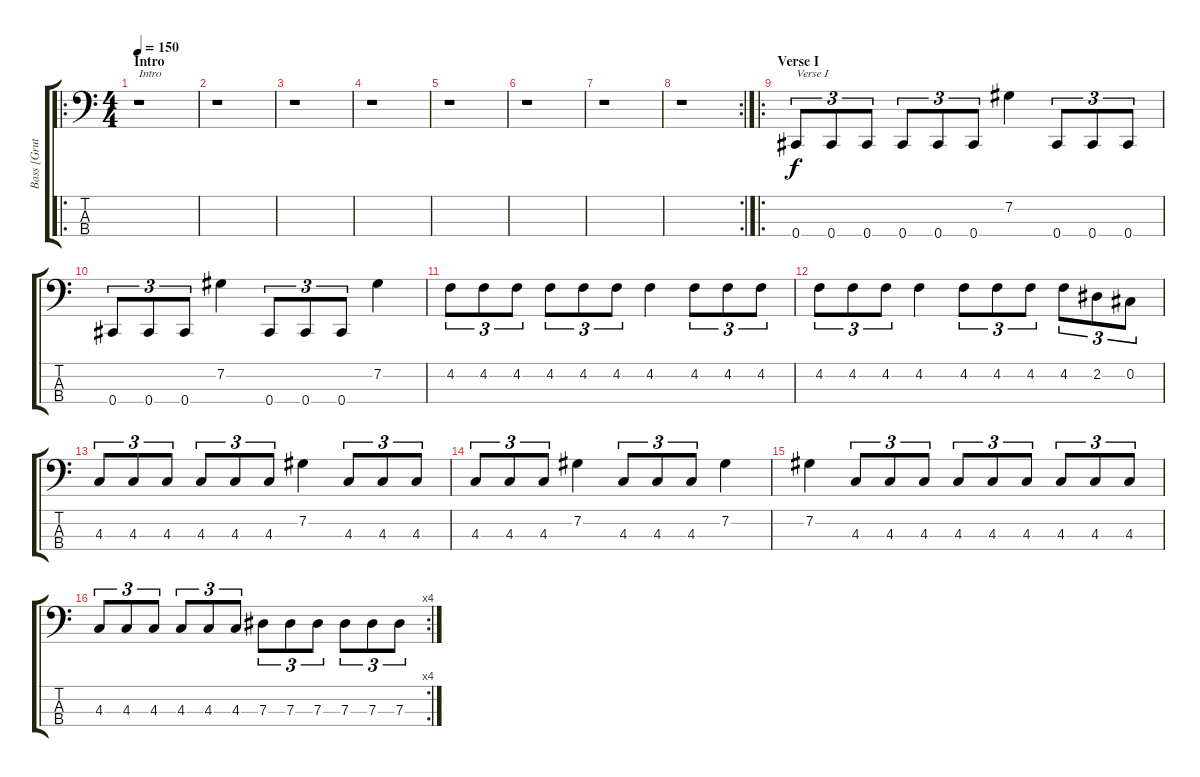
\track ("Bass [Grutle Kjellsson]" "Bass [Grut") {instrument electricbasspick}
\staff {score tabs}
\tuning (Gb2 Db2 Ab1 Db1) {hide}
\ro
\ts (4 4)
\section ("" "Intro")
\tempo 150
\clef f4
\ks c
r.1{txt "Intro" dy f instrument electricbasspick} |
r.1 |
r.1 |
r.1 |
r.1 |
r.1 |
r.1 |
\rc 2
r.1 |
\ro
\section ("" "Verse I")
0.4.8{tu (3 2) txt "Verse I"} 0.4.8{tu (3 2)} 0.4.8{tu (3 2)} 0.4.8{tu (3 2)} 0.4.8{tu (3 2)} 0.4.8{tu (3 2)} 7.2.4 0.4.8{tu (3 2)} 0.4.8{tu (3 2)} 0.4.8{tu (3 2)} |
0.4.8{tu (3 2)} 0.4.8{tu (3 2)} 0.4.8{tu (3 2)} 7.2.4 0.4.8{tu (3 2)} 0.4.8{tu (3 2)} 0.4.8{tu (3 2)} 7.2.4 |
4.2.8{tu (3 2)} 4.2.8{tu (3 2)} 4.2.8{tu (3 2)} 4.2.8{tu (3 2)} 4.2.8{tu (3 2)} 4.2.8{tu (3 2)} 4.2.4 4.2.8{tu (3 2)} 4.2.8{tu (3 2)} 4.2.8{tu (3 2)} |
4.2.8{tu (3 2)} 4.2.8{tu (3 2)} 4.2.8{tu (3 2)} 4.2.4 4.2.8{tu (3 2)} 4.2.8{tu (3 2)} 4.2.8{tu (3 2)} 4.2.8{tu (3 2)} 2.2.8{tu (3 2)} 0.2.8{tu (3 2)} |
4.3.8{tu (3 2)} 4.3.8{tu (3 2)} 4.3.8{tu (3 2)} 4.3.8{tu (3 2)} 4.3.8{tu (3 2)} 4.3.8{tu (3 2)} 7.2.4 4.3.8{tu (3 2)} 4.3.8{tu (3 2)} 4.3.8{tu (3 2)} |
4.3.8{tu (3 2)} 4.3.8{tu (3 2)} 4.3.8{tu (3 2)} 7.2.4 4.3.8{tu (3 2)} 4.3.8{tu (3 2)} 4.3.8{tu (3 2)} 7.2.4 |
7.2.4 4.3.8{tu (3 2)} 4.3.8{tu (3 2)} 4.3.8{tu (3 2)} 4.3.8{tu (3 2)} 4.3.8{tu (3 2)} 4.3.8{tu (3 2)} 4.3.8{tu (3 2)} 4.3.8{tu (3 2)} 4.3.8{tu (3 2)} |
\rc 4
4.3.8{tu (3 2)} 4.3.8{tu (3 2)} 4.3.8{tu (3 2)} 4.3.8{tu (3 2)} 4.3.8{tu (3 2)} 4.3.8{tu (3 2)} 7.3.8{tu (3 2)} 7.3.8{tu (3 2)} 7.3.8{tu (3 2)} 7.3.8{tu (3 2)} 7.3.8{tu (3 2)} 7.3.8{tu (3 2)}
